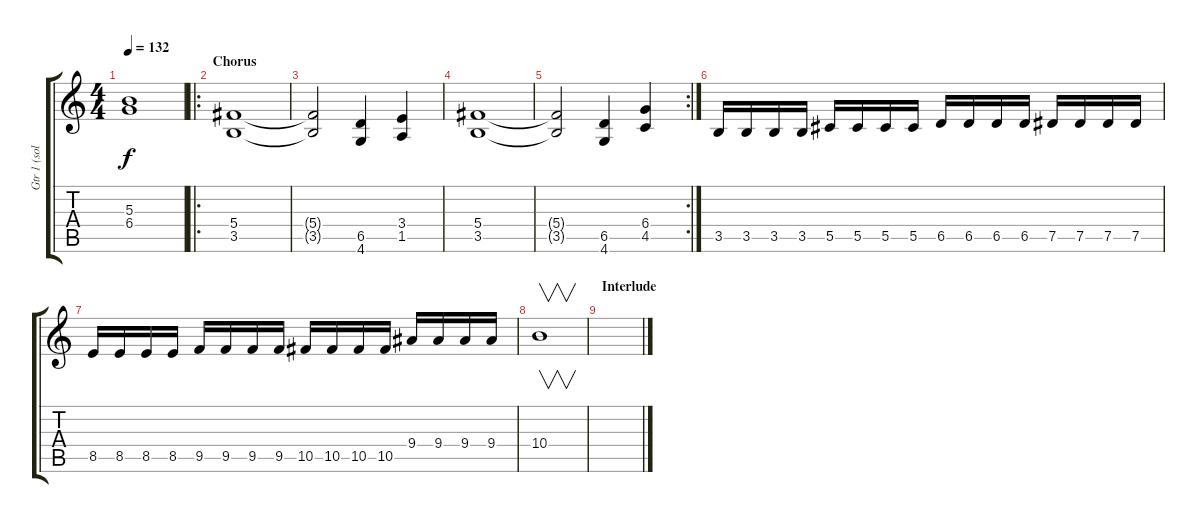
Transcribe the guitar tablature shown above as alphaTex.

\track ("Gtr 1 (solos)" "Gtr 1 (sol") {instrument distortionguitar}
\staff {score tabs}
\tuning (Eb4 Bb3 Gb3 Db3 Ab2 Eb2) {hide}
\ts (4 4)
\tempo 132
\clef g2
\ks c
(5.3 6.4).1{dy f} |
\ro
\section ("" "Chorus")
(5.4 3.5).1 |
(5.4{t} 3.5{t}).2 (6.5 4.6).4 (3.4 1.5).4 |
(5.4 3.5).1 |
\rc 2
(5.4{t} 3.5{t}).2 (6.5 4.6).4 (6.4 4.5).4 |
3.5.16 3.5.16 3.5.16 3.5.16 5.5.16 5.5.16 5.5.16 5.5.16 6.5.16 6.5.16 6.5.16 6.5.16 7.5.16 7.5.16 7.5.16 7.5.16 |
8.5.16 8.5.16 8.5.16 8.5.16 9.5.16 9.5.16 9.5.16 9.5.16 10.5.16 10.5.16 10.5.16 10.5.16 9.4.16 9.4.16 9.4.16 9.4.16 |
10.4.1{v} |
\section ("" "Interlude")
